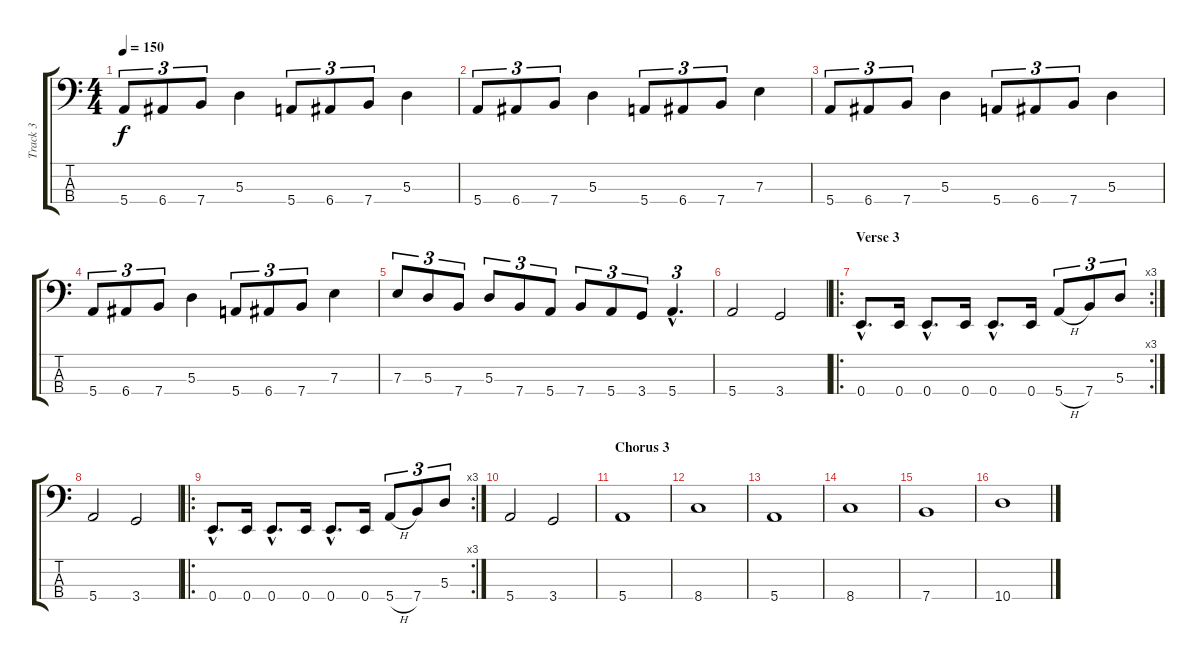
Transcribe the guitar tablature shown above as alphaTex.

\track ("Track 3" "Track 3") {instrument electricbasspick}
\staff {score tabs}
\tuning (G2 D2 A1 E1) {hide}
\ts (4 4)
\tempo 150
\clef f4
\ks c
5.4.8{tu (3 2) dy f} 6.4.8{tu (3 2)} 7.4.8{tu (3 2)} 5.3.4 5.4.8{tu (3 2)} 6.4.8{tu (3 2)} 7.4.8{tu (3 2)} 5.3.4 |
5.4.8{tu (3 2)} 6.4.8{tu (3 2)} 7.4.8{tu (3 2)} 5.3.4 5.4.8{tu (3 2)} 6.4.8{tu (3 2)} 7.4.8{tu (3 2)} 7.3.4 |
5.4.8{tu (3 2)} 6.4.8{tu (3 2)} 7.4.8{tu (3 2)} 5.3.4 5.4.8{tu (3 2)} 6.4.8{tu (3 2)} 7.4.8{tu (3 2)} 5.3.4 |
5.4.8{tu (3 2)} 6.4.8{tu (3 2)} 7.4.8{tu (3 2)} 5.3.4 5.4.8{tu (3 2)} 6.4.8{tu (3 2)} 7.4.8{tu (3 2)} 7.3.4 |
7.3.8{tu (3 2)} 5.3.8{tu (3 2)} 7.4.8{tu (3 2)} 5.3.8{tu (3 2)} 7.4.8{tu (3 2)} 5.4.8{tu (3 2)} 7.4.8{tu (3 2)} 5.4.8{tu (3 2)} 3.4.8{tu (3 2)} 5.4{hac}.4{d tu (3 2)} |
5.4.2 3.4.2 |
\ro
\rc 3
\section ("" "Verse 3")
0.4{hac}.8{d} 0.4.16 0.4{hac}.8{d} 0.4.16 0.4{hac}.8{d} 0.4.16 5.4{h}.8{tu (3 2)} 7.4.8{tu (3 2)} 5.3.8{tu (3 2)} |
5.4.2 3.4.2 |
\ro
\rc 3
0.4{hac}.8{d} 0.4.16 0.4{hac}.8{d} 0.4.16 0.4{hac}.8{d} 0.4.16 5.4{h}.8{tu (3 2)} 7.4.8{tu (3 2)} 5.3.8{tu (3 2)} |
5.4.2 3.4.2 |
\section ("" "Chorus 3")
5.4.1 |
8.4.1 |
5.4.1 |
8.4.1 |
7.4.1 |
10.4.1
